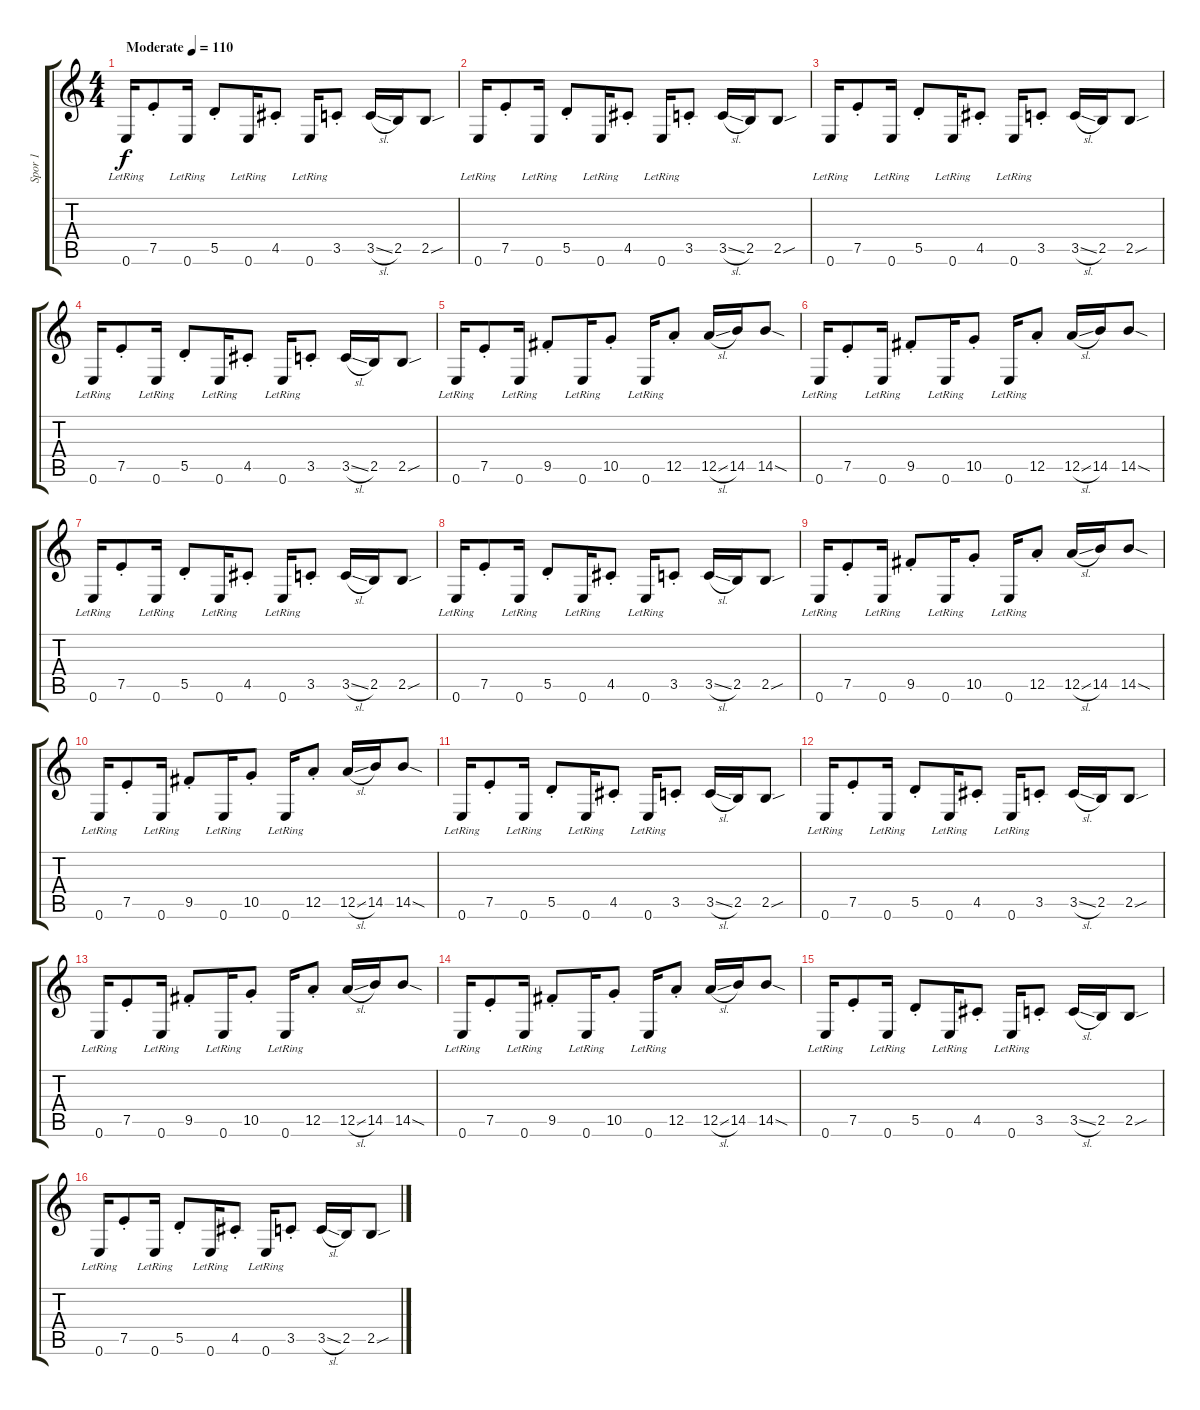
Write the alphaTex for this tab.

\track ("Spor 1" "Spor 1") {instrument electricguitarjazz}
\staff {score tabs}
\tuning (E4 B3 G3 D3 A2 E2) {hide}
\ts (4 4)
\tempo (110 "Moderate")
\clef g2
\ks c
0.6{lr}.16{dy f instrument electricguitarjazz} 7.5{st}.8 0.6{lr}.16 5.5{st}.8 0.6{lr}.16 4.5{st}.8 0.6{lr}.16 3.5{st}.8 3.5{sl}.16 2.5.16 2.5{sou}.8 |
0.6{lr}.16 7.5{st}.8 0.6{lr}.16 5.5{st}.8 0.6{lr}.16 4.5{st}.8 0.6{lr}.16 3.5{st}.8 3.5{sl}.16 2.5.16 2.5{sou}.8 |
0.6{lr}.16 7.5{st}.8 0.6{lr}.16 5.5{st}.8 0.6{lr}.16 4.5{st}.8 0.6{lr}.16 3.5{st}.8 3.5{sl}.16 2.5.16 2.5{sou}.8 |
0.6{lr}.16 7.5{st}.8 0.6{lr}.16 5.5{st}.8 0.6{lr}.16 4.5{st}.8 0.6{lr}.16 3.5{st}.8 3.5{sl}.16 2.5.16 2.5{sou}.8 |
0.6{lr}.16 7.5{st}.8 0.6{lr}.16 9.5{st}.8 0.6{lr}.16 10.5{st}.8 0.6{lr}.16 12.5{st}.8 12.5{sl}.16 14.5.16 14.5{sod}.8 |
0.6{lr}.16 7.5{st}.8 0.6{lr}.16 9.5{st}.8 0.6{lr}.16 10.5{st}.8 0.6{lr}.16 12.5{st}.8 12.5{sl}.16 14.5.16 14.5{sod}.8 |
0.6{lr}.16 7.5{st}.8 0.6{lr}.16 5.5{st}.8 0.6{lr}.16 4.5{st}.8 0.6{lr}.16 3.5{st}.8 3.5{sl}.16 2.5.16 2.5{sou}.8 |
0.6{lr}.16 7.5{st}.8 0.6{lr}.16 5.5{st}.8 0.6{lr}.16 4.5{st}.8 0.6{lr}.16 3.5{st}.8 3.5{sl}.16 2.5.16 2.5{sou}.8 |
0.6{lr}.16 7.5{st}.8 0.6{lr}.16 9.5{st}.8 0.6{lr}.16 10.5{st}.8 0.6{lr}.16 12.5{st}.8 12.5{sl}.16 14.5.16 14.5{sod}.8 |
0.6{lr}.16 7.5{st}.8 0.6{lr}.16 9.5{st}.8 0.6{lr}.16 10.5{st}.8 0.6{lr}.16 12.5{st}.8 12.5{sl}.16 14.5.16 14.5{sod}.8 |
0.6{lr}.16 7.5{st}.8 0.6{lr}.16 5.5{st}.8 0.6{lr}.16 4.5{st}.8 0.6{lr}.16 3.5{st}.8 3.5{sl}.16 2.5.16 2.5{sou}.8 |
0.6{lr}.16 7.5{st}.8 0.6{lr}.16 5.5{st}.8 0.6{lr}.16 4.5{st}.8 0.6{lr}.16 3.5{st}.8 3.5{sl}.16 2.5.16 2.5{sou}.8 |
0.6{lr}.16 7.5{st}.8 0.6{lr}.16 9.5{st}.8 0.6{lr}.16 10.5{st}.8 0.6{lr}.16 12.5{st}.8 12.5{sl}.16 14.5.16 14.5{sod}.8 |
0.6{lr}.16 7.5{st}.8 0.6{lr}.16 9.5{st}.8 0.6{lr}.16 10.5{st}.8 0.6{lr}.16 12.5{st}.8 12.5{sl}.16 14.5.16 14.5{sod}.8 |
0.6{lr}.16 7.5{st}.8 0.6{lr}.16 5.5{st}.8 0.6{lr}.16 4.5{st}.8 0.6{lr}.16 3.5{st}.8 3.5{sl}.16 2.5.16 2.5{sou}.8 |
0.6{lr}.16 7.5{st}.8 0.6{lr}.16 5.5{st}.8 0.6{lr}.16 4.5{st}.8 0.6{lr}.16 3.5{st}.8 3.5{sl}.16 2.5.16 2.5{sou}.8
